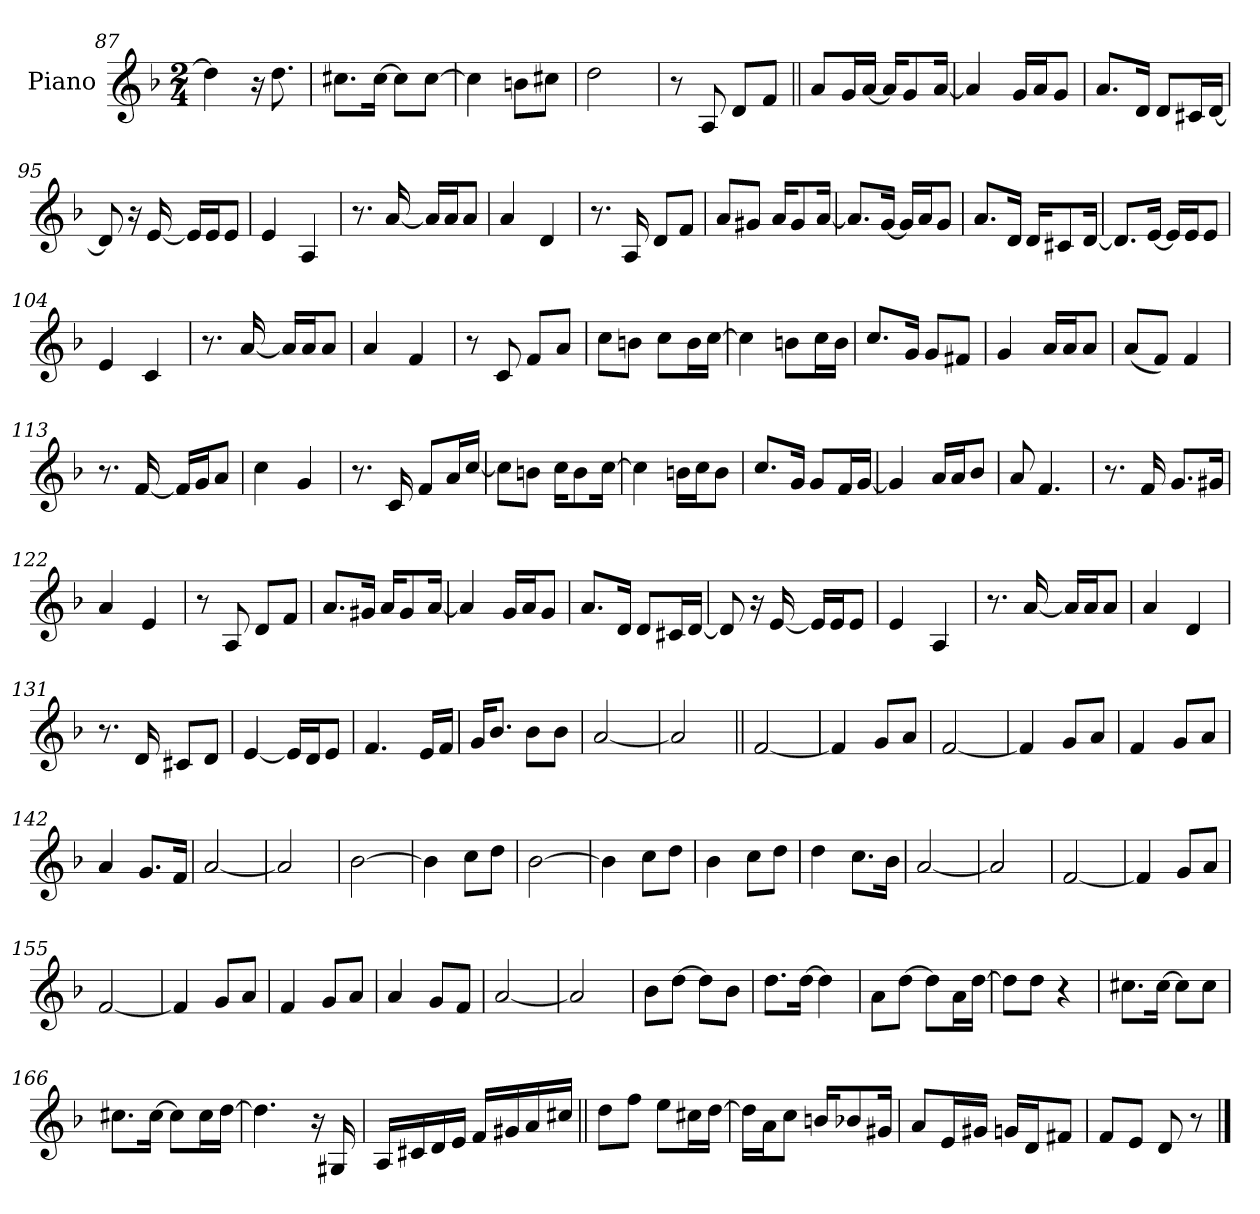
**kern
*part1
*staff1
*I"Piano
*I'Pno.
*clefG2
*k[b-]
*M2/4
=87
4dd]
16r
8.dd
=88
8.cc#XL
[16cc#Jk
8cc#L]
[8cc#J
=89
4cc#]
8bnL
8cc#XJ
=90
2dd
=91
8r
8A
8dL
8fJ
=92||
8aL
16gL
[16aJJ
16aKL]
8g
[16aJk
=93
4a]
16gLL
16aJ
8gJ
=94
8.aL
16dJk
8dL
16c#XL
[16dJJ
=95
8d]
16r
[16e
16eLL]
16eJ
8eJ
=96
4e
4A
=97
8.r
[16a
16aLL]
16aJ
8aJ
=98
4a
4d
=99
8.r
16A
8dL
8fJ
=100
8aL
8g#XJ
16aKL
8g#
[16aJk
=101
8.aL]
[16gJk
16gLL]
16aJ
8gJ
=102
8.aL
16dJk
16dKL
8c#X
[16dJk
=103
8.dL]
[16eJk
16eLL]
16eJ
8eJ
=104
4e
4c
=105
8.r
[16a
16aLL]
16aJ
8aJ
=106
4a
4f
=107
8r
8c
8fL
8aJ
=108
8ccL
8bnJ
8ccL
16bL
[16ccJJ
=109
4cc]
8bnL
16ccL
16bJJ
=110
8.ccL
16gJk
8gL
8f#XJ
=111
4g
16aLL
16aJ
8aJ
=112
(8aL
8fJ)
4f
=113
8.r
[16f
16fLL]
16gJ
8aJ
=114
4cc
4g
=115
8.r
16c
8fL
16aL
[16ccJJ
=116
8ccL]
8bnJ
16ccKL
8b
[16ccJk
=117
4cc]
16bnLL
16ccJ
8bJ
=118
8.ccL
16gJk
8gL
16fL
[16gJJ
=119
4g]
16aLL
16aJ
8b-J
=120
8a
4.f
=121
8.r
16f
8.gL
16g#XJk
=122
4a
4e
=123
8r
8A
8dL
8fJ
=124
8.aL
16g#XJk
16aKL
8g#
[16aJk
=125
4a]
16gLL
16aJ
8gJ
=126
8.aL
16dJk
8dL
16c#XL
[16dJJ
=127
8d]
16r
[16e
16eLL]
16eJ
8eJ
=128
4e
4A
=129
8.r
[16a
16aLL]
16aJ
8aJ
=130
4a
4d
=131
8.r
16d
8c#XL
8dJ
=132
[4e
16eLL]
16dJ
8eJ
=133
4.f
16eLL
16fJJ
=134
16gKL
8.b-J
8b-L
8b-J
=135
[2a
=136
2a]
=137||
[2f
=138
4f]
8gL
8aJ
=139
[2f
=140
4f]
8gL
8aJ
=141
4f
8gL
8aJ
=142
4a
8.gL
16fJk
=143
[2a
=144
2a]
=145
[2b-
=146
4b-]
8ccL
8ddJ
=147
[2b-
=148
4b-]
8ccL
8ddJ
=149
4b-
8ccL
8ddJ
=150
4dd
8.ccL
16b-Jk
=151
[2a
=152
2a]
=153
[2f
=154
4f]
8gL
8aJ
=155
[2f
=156
4f]
8gL
8aJ
=157
4f
8gL
8aJ
=158
4a
8gL
8fJ
=159
[2a
=160
2a]
=161
8b-L
[8ddJ
8ddL]
8b-J
=162
8.ddL
[16ddJk
4dd]
=163
8aL
[8ddJ
8ddL]
16aL
[16ddJJ
=164
8ddL]
8ddJ
4r
=165
8.cc#XL
[16cc#Jk
8cc#L]
8cc#J
=166
8.cc#XL
[16cc#Jk
8cc#L]
16cc#L
[16ddJJ
=167
4.dd]
16r
16G#X
=168
16ALL
16c#X
16d
16eJJ
16fLL
16g#X
16a
16cc#XJJ
=169||
8ddL
8ffJ
8eeL
16cc#XL
[16ddJJ
=170
16ddLL]
16aJ
8ccJ
16bnKL
8b-X
16g#XJk
=171
8aL
16eL
16g#XJJ
16gnLL
16dJ
8f#XJ
=172
8fL
8eJ
8d
8r
==
*-
